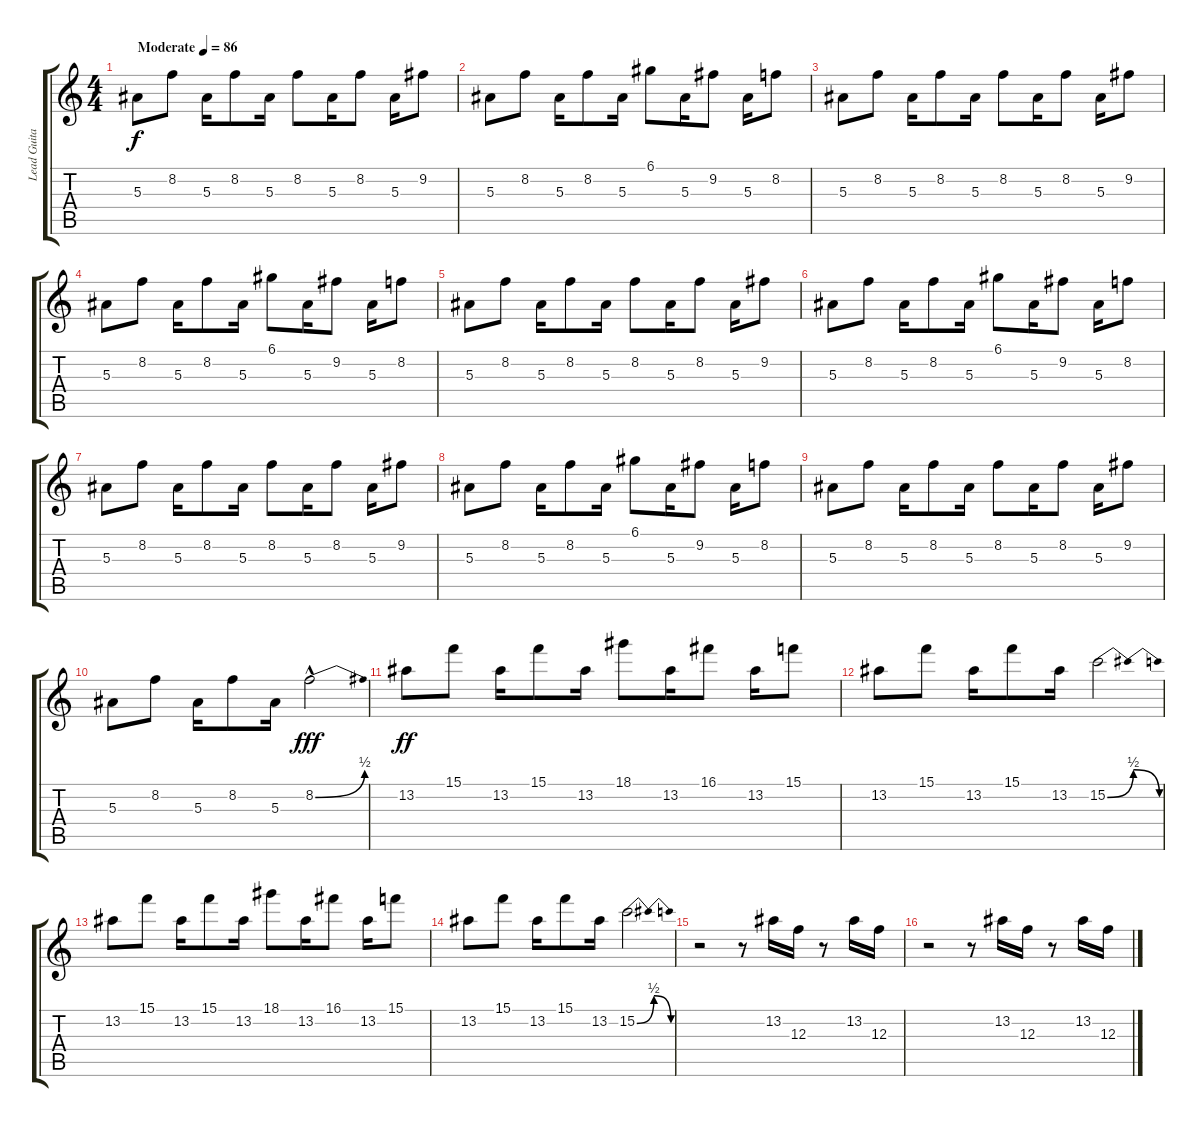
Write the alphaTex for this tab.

\track ("Lead Guitar" "Lead Guita") {instrument electricguitarclean}
\staff {score tabs}
\tuning (D4 A3 F3 C3 G2 C2) {hide}
\ts (4 4)
\tempo (86 "Moderate")
\clef g2
\ks c
5.3.8{dy f instrument electricguitarclean} 8.2.8 5.3.16 8.2.8 5.3.16 8.2.8 5.3.16 8.2.8 5.3.16 9.2.8 |
5.3.8 8.2.8 5.3.16 8.2.8 5.3.16 6.1.8 5.3.16 9.2.8 5.3.16 8.2.8 |
5.3.8 8.2.8 5.3.16 8.2.8 5.3.16 8.2.8 5.3.16 8.2.8 5.3.16 9.2.8 |
5.3.8 8.2.8 5.3.16 8.2.8 5.3.16 6.1.8 5.3.16 9.2.8 5.3.16 8.2.8 |
5.3.8 8.2.8 5.3.16 8.2.8 5.3.16 8.2.8 5.3.16 8.2.8 5.3.16 9.2.8 |
5.3.8 8.2.8 5.3.16 8.2.8 5.3.16 6.1.8 5.3.16 9.2.8 5.3.16 8.2.8 |
5.3.8 8.2.8 5.3.16 8.2.8 5.3.16 8.2.8 5.3.16 8.2.8 5.3.16 9.2.8 |
5.3.8 8.2.8 5.3.16 8.2.8 5.3.16 6.1.8 5.3.16 9.2.8 5.3.16 8.2.8 |
5.3.8 8.2.8 5.3.16 8.2.8 5.3.16 8.2.8 5.3.16 8.2.8 5.3.16 9.2.8 |
5.3.8 8.2.8 5.3.16 8.2.8 5.3.16 8.2{be (bend 0 0 60 2) hac}.2{dy fff instrument distortionguitar} |
13.2.8{dy ff} 15.1.8 13.2.16 15.1.8 13.2.16 18.1.8 13.2.16 16.1.8 13.2.16 15.1.8 |
13.2.8 15.1.8 13.2.16 15.1.8 13.2.16 15.2{be (bendrelease 0 0 43 2 50 2 60 0)}.2 |
13.2.8 15.1.8 13.2.16 15.1.8 13.2.16 18.1.8 13.2.16 16.1.8 13.2.16 15.1.8 |
13.2.8 15.1.8 13.2.16 15.1.8 13.2.16 15.2{be (bendrelease 0 0 43 2 50 2 60 0)}.2 |
r.2 r.8 13.2.16 12.3.16 r.8 13.2.16 12.3.16 |
r.2 r.8 13.2.16 12.3.16 r.8 13.2.16 12.3.16
